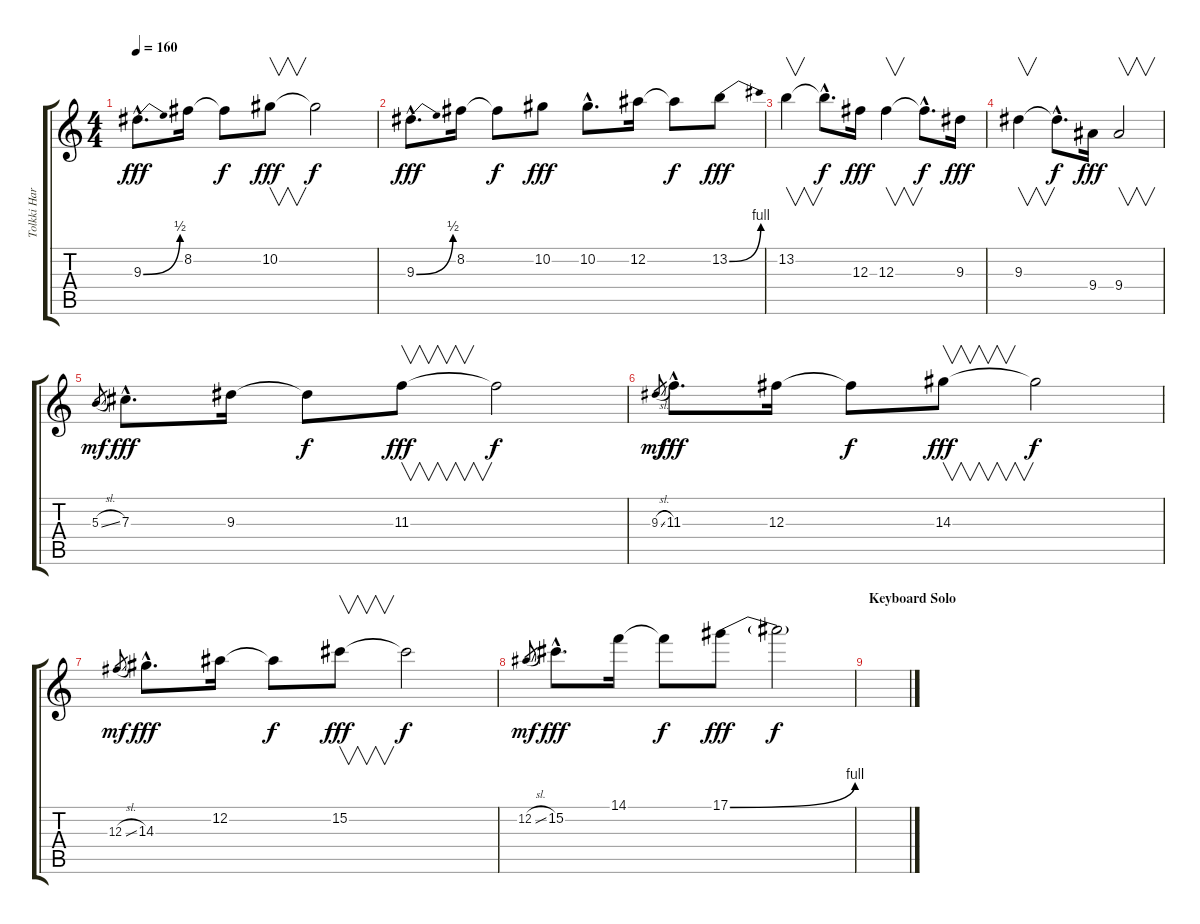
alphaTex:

\track ("Tolkki Harmony" "Tolkki Har") {instrument overdrivenguitar}
\staff {score tabs}
\tuning (Eb4 Bb3 Gb3 Db3 Ab2 Eb2) {hide}
\ts (4 4)
\tempo 160
\clef g2
\ks c
9.3{be (bend 0 0 60 2) hac}.8{d dy fff} 8.2.16 8.2{t}.8{dy f} 10.2.8{v dy fff} 10.2{t}.2{dy f} |
9.3{be (bend 0 0 60 2) hac}.8{d dy fff} 8.2.16 8.2{t}.8{dy f} 10.2.8{dy fff} 10.2{hac}.8{d} 12.2.16 12.2{t}.8{dy f} 13.2{be (bend 0 0 60 4)}.8{dy fff} |
13.2.4{v} 13.2{hac t}.8{d dy f} 12.3.16{dy fff} 12.3.4{v} 12.3{hac t}.8{d dy f} 9.3.16{dy fff} |
9.3.4{v} 9.3{hac t}.8{d dy f} 9.4.16{dy fff} 9.4.2{v} |
5.3{sl}.8{gr dy mf} 7.3{hac}.8{d dy fff} 9.3.16 9.3{t}.8{dy f} 11.3.8{v dy fff} 11.3{t}.2{dy f} |
9.3{sl}.8{gr dy mf} 11.3{hac}.8{d dy fff} 12.3.16 12.3{t}.8{dy f} 14.3.8{v dy fff} 14.3{t}.2{dy f} |
12.3{sl}.8{gr dy mf} 14.3{hac}.8{d dy fff} 12.2.16 12.2{t}.8{dy f} 15.2.8{v dy fff} 15.2{t}.2{dy f} |
12.2{sl}.8{gr dy mf} 15.2{hac}.8{d dy fff} 14.1.16 14.1{t}.8{dy f} 17.1{be (bend 0 0 60 4)}.8{dy fff} 17.1{t}.2{dy f} |
\section ("" "Keyboard Solo")
